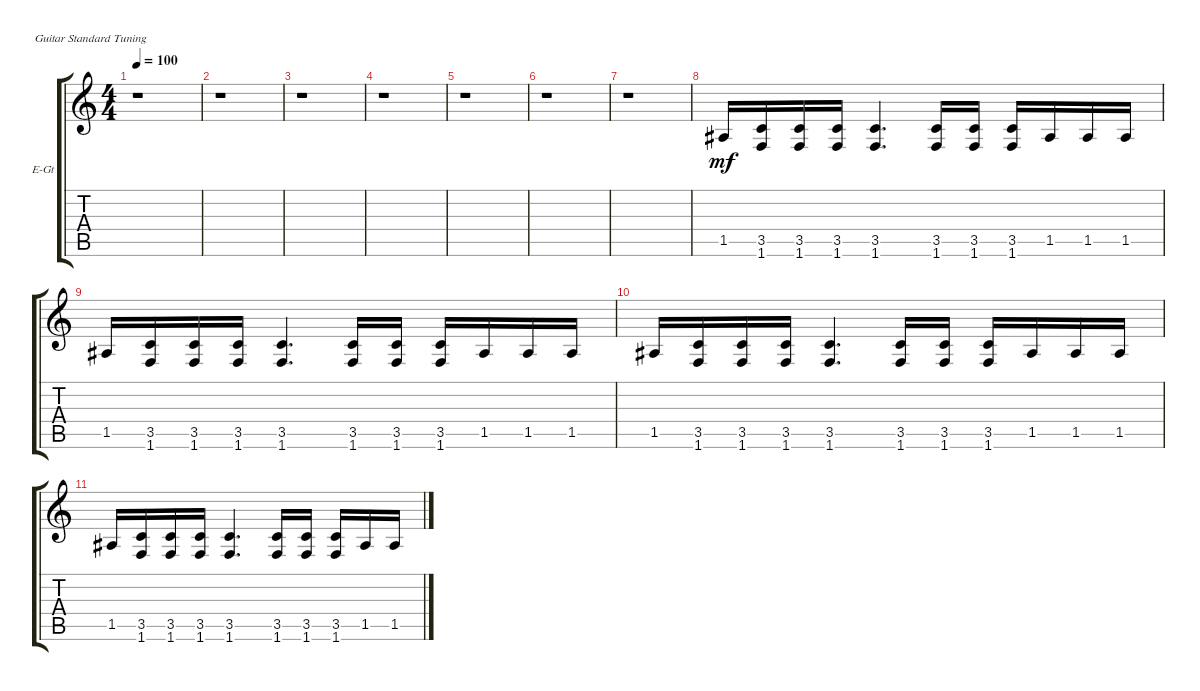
\bracketExtendMode groupsimilarinstruments
\firstSystemTrackNameOrientation horizontal
\otherSystemsTrackNameOrientation horizontal
\track ("Tempo Track" "E-Gt") {instrument electricguitarclean}
\staff {score tabs}
\tuning (E4 B3 G3 D3 A2 E2)
\ts (4 4)
\tempo 100
\clef g2
\ks c
r.1{dy mf} |
r.1 |
r.1 |
r.1 |
r.1 |
r.1 |
r.1 |
1.5.16 (1.6 3.5).16 (1.6 3.5).16 (1.6 3.5).16 (1.6 3.5).4{d} (1.6 3.5).16 (1.6 3.5).16 (1.6 3.5).16 1.5.16 1.5.16 1.5.16 |
1.5.16 (1.6 3.5).16 (1.6 3.5).16 (1.6 3.5).16 (1.6 3.5).4{d} (1.6 3.5).16 (1.6 3.5).16 (1.6 3.5).16 1.5.16 1.5.16 1.5.16 |
1.5.16 (1.6 3.5).16 (1.6 3.5).16 (1.6 3.5).16 (1.6 3.5).4{d} (1.6 3.5).16 (1.6 3.5).16 (1.6 3.5).16 1.5.16 1.5.16 1.5.16 |
1.5.16 (1.6 3.5).16 (1.6 3.5).16 (1.6 3.5).16 (1.6 3.5).4{d} (1.6 3.5).16 (1.6 3.5).16 (1.6 3.5).16 1.5.16 1.5.16
